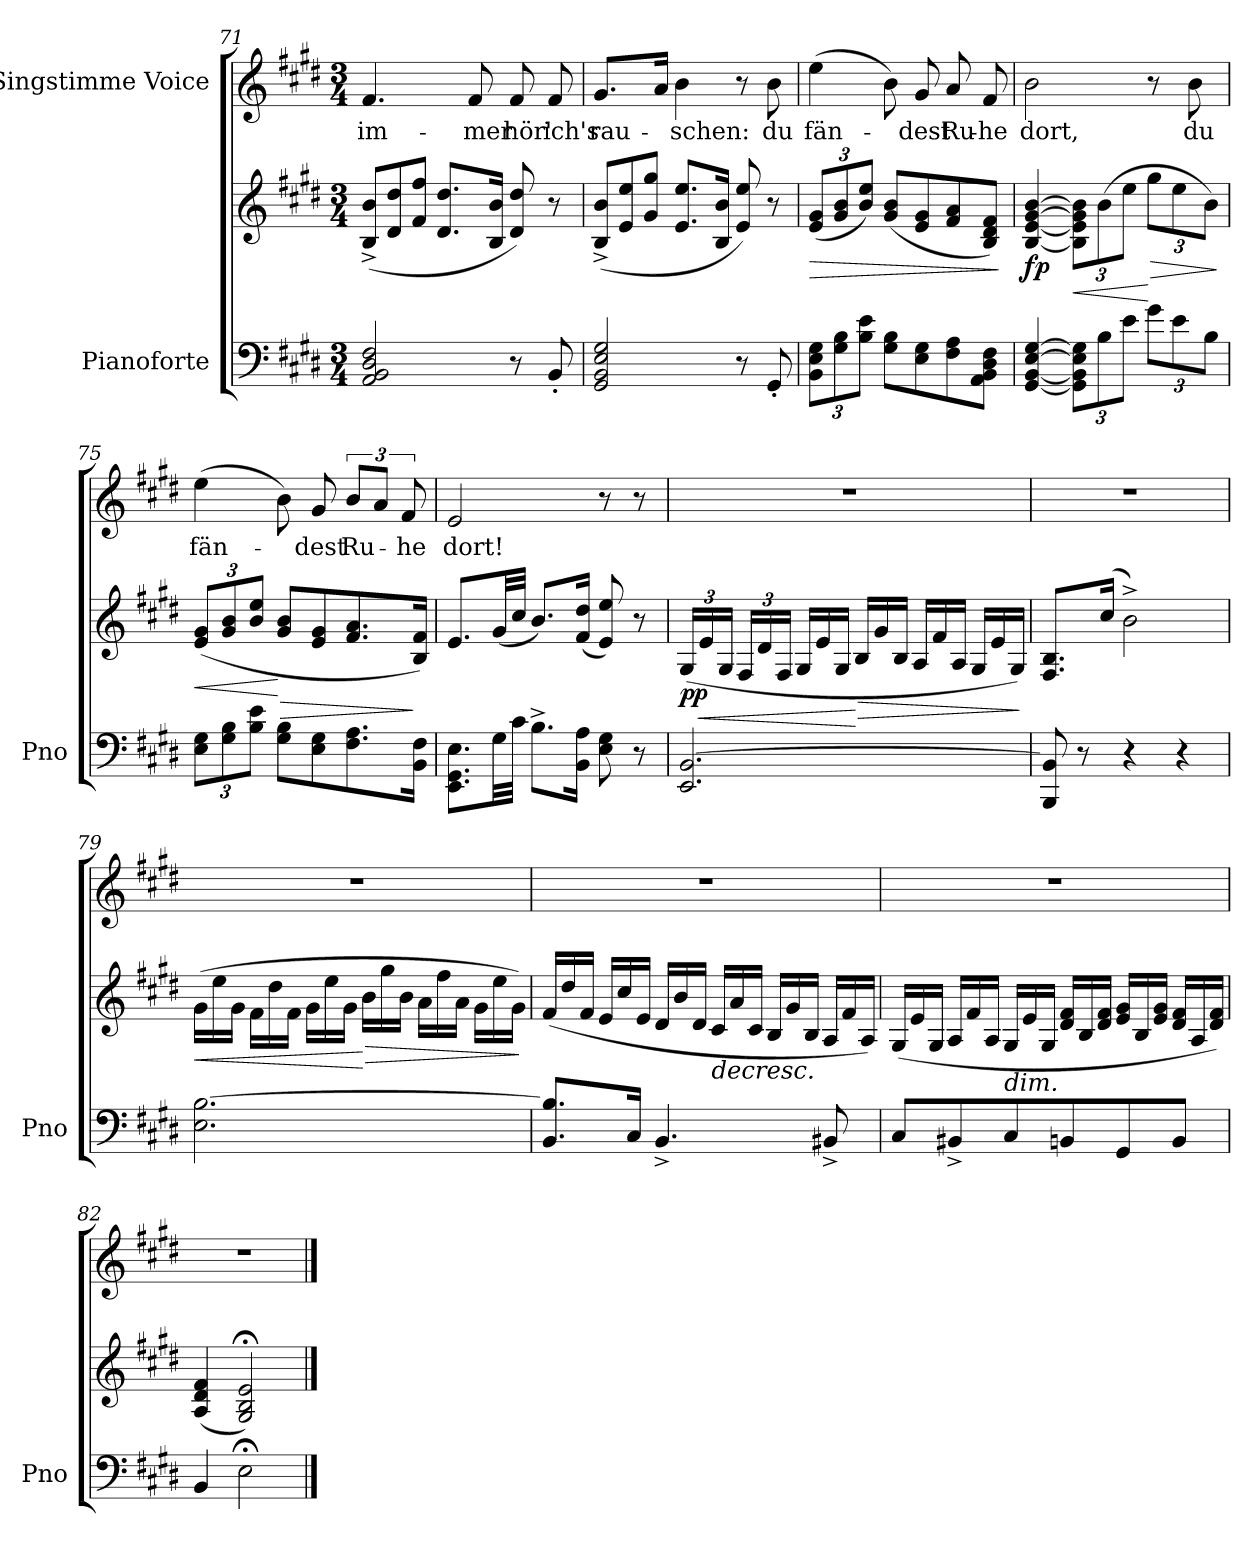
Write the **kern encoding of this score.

**kern	**kern	**dynam	**kern	**text
*part2	*part2	*part2	*part1	*part1
*staff3	*staff2	*staff2/3	*staff1	*staff1
*I"Pianoforte	*	*	*I"Singstimme Voice	*
*I'Pno	*	*	*	*
*clefF4	*clefG2	*	*clefG2	*
*k[f#c#g#d#]	*k[f#c#g#d#]	*	*k[f#c#g#d#]	*
*M3/4	*M3/4	*	*M3/4	*
*	*Xtuplet	*	*	*
=71	=71	=71	=71	=71
!	!	!	!	!LO:LY:b
2AA/ 2BB/ 2D#/ 2F#/	(<12B/^ 12b/^L	.	4.f#/	im-
.	12d#/ 12dd#/	.	.	.
.	12f#/ 12ff#/J	.	.	.
.	8.d#/ 8.dd#/L	.	.	.
!	!	!	!	!LO:LY:b
.	.	.	8f#/	-mer
.	16B/ 16b/Jk	.	.	.
!	!	!	!	!LO:LY:b
8r	8d#/ 8dd#/)	.	8f#/	hör'
!	!	!	!	!LO:LY:b
8BB'/	8r	.	8f#/	ich's
=72	=72	=72	=72	=72
!	!	!	!	!LO:LY:b
2GG#/ 2BB/ 2E/ 2G#/	(<12B/^ 12b/^L	.	8.g#/L	rau-
.	12e/ 12ee/	.	.	.
.	12g#/ 12gg#/J	.	.	.
.	.	.	16a/Jk	.
!	!	!	!	!LO:LY:b
.	8.e/ 8.ee/L	.	4b\	-schen:
.	16B/ 16b/Jk	.	.	.
8r	8e/ 8ee/)	.	8r	.
!	!	!	!	!LO:LY:b
8GG#'/	8r	.	8b\	du
!!LO:LB:g=z
=73	=73	=73	=73	=73
*Xbrackettup	*tuplet	*	*	*
*	*Xbrackettup	*	*	*
!	!	!LO:HP:b	!	!LO:LY:b
12BB\ 12E\ 12G#\L	(<12e/ 12g#/L	>	(>4ee\	fän-
12G#\ 12B\	12g#/ 12b/	.	.	.
12B\ 12e\J	12b/ 12ee/J)	.	.	.
8G#\ 8B\L	(<8g#/ 8b/L	.	8b\)	.
!	!	!	!	!LO:LY:b
8E\ 8G#\	8e/ 8g#/	.	8g#/	-dest
!	!	!	!	!LO:LY:b
8F#\ 8A\	8f#/ 8a/	.	8a/	Ru-
!	!	!	!	!LO:LY:b
8AA\ 8BB\ 8D#\ 8F#\J	8B/ 8d#/ 8f#/J)	.	8f#/	-he
.	.	]	.	.
=74	=74	=74	=74	=74
!	!	!LO:DY:b	!	!LO:LY:b
[4GG#/ [4BB/ [4E/ [4G#/	[4B/ [4e/ [4g#/ [4b/	fp	2b\	dort,
!	!	!LO:HP:b	!	!
12GG#\] 12BB\] 12E\] 12G#\]L	12B\] 12e\] 12g#\] 12b\]L	<	.	.
12B\	(>12b\	.	.	.
12e\J	12ee\J	.	.	.
!	!	!LO:HP:n=1:b	!	!
12g#\L	12gg#\L	[ >	8r	.
12e\	12ee\	.	.	.
!	!	!	!	!LO:LY:b
.	.	.	8b\	du
12B\J	12b\J)	.	.	.
.	.	]	.	.
=75	=75	=75	=75	=75
!	!	!LO:HP:b	!	!LO:LY:b
12E\ 12G#\L	(<12e/ 12g#/L	<	(>4ee\	fän-
12G#\ 12B\	12g#/ 12b/	.	.	.
12B\ 12e\J	12b/ 12ee/J	.	.	.
!	!	!LO:HP:n=1:b	!	!
8G#\ 8B\L	8g#/ 8b/L	[ >	8b\)	.
!	!	!	!	!LO:LY:b
8E\ 8G#\	8e/ 8g#/	.	8g#/	-dest
!	!	!	!	!LO:LY:b
8.F#\ 8.A\	8.f#/ 8.a/	.	12b/L	Ru-
.	.	.	12a/J	.
!	!	!	!	!LO:LY:b
.	.	.	12f#/	-he
16BB\ 16F#\Jk	16B/ 16f#/Jk)	]	.	.
=76	=76	=76	=76	=76
!	!	!	!	!LO:LY:b
8.EE\ 8.GG#\ 8.E\L	8.e/L	.	2e/	dort!
32G#\LL	(<32g#/LL	.	.	.
32c#\JJJ	32cc#/JJJ	.	.	.
8.B^\L	8.b/L)	.	.	.
16BB\ 16A\Jk	(<16f#/ 16dd#/Jk	.	.	.
8E\ 8G#\	8e/ 8ee/)	.	8r	.
8r	8r	.	8r	.
!!LO:LB:g=z
=77	=77	=77	=77	=77
!	!	!LO:DY:b	!	!
2.EE/ [2.BB/	(<24G#/LL	pp	2.r	.
!	!	!LO:HP:b	!	!
.	24e/	<	.	.
.	24G#/JJ	.	.	.
.	24F#/LL	.	.	.
.	24d#/	.	.	.
.	24F#/JJ	.	.	.
*	*Xtuplet	*	*	*
.	24G#/LL	.	.	.
.	24e/	.	.	.
.	24G#/JJ	.	.	.
!	!	!LO:HP:n=1:b	!	!
.	24B/LL	[ >	.	.
.	24g#/	.	.	.
.	24B/JJ	.	.	.
.	24A/LL	.	.	.
.	24f#/	.	.	.
.	24A/JJ	.	.	.
.	24G#/LL	.	.	.
.	24e/	.	.	.
.	24G#/JJ)	.	.	.
.	.	]	.	.
=78	=78	=78	=78	=78
8BBB/ 8BB/]	8.F#/ 8.B/L	.	2.r	.
8r	.	.	.	.
.	(>16cc#/Jk	.	.	.
4r	2b^\)	.	.	.
4r	.	.	.	.
=79	=79	=79	=79	=79
!	!	!LO:HP:b	!	!
2.E\ [2.B\	(>24g#\LL	<	2.r	.
.	24ee\	.	.	.
.	24g#\JJ	.	.	.
.	24f#\LL	.	.	.
.	24dd#\	.	.	.
.	24f#\JJ	.	.	.
.	24g#\LL	.	.	.
.	24ee\	.	.	.
.	24g#\JJ	.	.	.
!	!	!LO:HP:n=1:b	!	!
.	24b\LL	[ >	.	.
.	24gg#\	.	.	.
.	24b\JJ	.	.	.
.	24a\LL	.	.	.
.	24ff#\	.	.	.
.	24a\JJ	.	.	.
.	24g#\LL	.	.	.
.	24ee\	.	.	.
.	24g#\JJ)	.	.	.
.	.	]	.	.
!!LO:LB:g=z
=80	=80	=80	=80	=80
8.BB/ 8.B/]L	(<24f#/LL	.	2.r	.
.	24dd#/	.	.	.
.	24f#/JJ	.	.	.
.	24e/LL	.	.	.
.	24cc#/	.	.	.
16C#/Jk	.	.	.	.
.	24e/JJ	.	.	.
4.BB^/	24d#/LL	.	.	.
.	24b/	.	.	.
.	24d#/JJ	.	.	.
!	!LO:TX:b:i:t=decresc.	!	!	!
.	24c#/LL	.	.	.
.	24a/	.	.	.
.	24c#/JJ	.	.	.
.	24B/LL	.	.	.
.	24g#/	.	.	.
.	24B/JJ	.	.	.
8BB#X^/	24A/LL	.	.	.
.	24f#/	.	.	.
.	24A/JJ)	.	.	.
=81	=81	=81	=81	=81
8C#/L	(<24G#/LL	.	2.r	.
.	24e/	.	.	.
.	24G#/JJ	.	.	.
8BB#X^/	24A/LL	.	.	.
.	24f#/	.	.	.
.	24A/JJ	.	.	.
!	!LO:TX:b:i:t=dim.	!	!	!
8C#/	24G#/LL	.	.	.
.	24e/	.	.	.
.	24G#/JJ	.	.	.
8BBn/	24d#/ 24f#/LL	.	.	.
.	24B/	.	.	.
.	24d#/ 24f#/JJ	.	.	.
8GG#/	24e/ 24g#/LL	.	.	.
.	24B/	.	.	.
.	24e/ 24g#/JJ	.	.	.
8BB/J	24d#/ 24f#/LL	.	.	.
.	24A/	.	.	.
.	24d#/ 24f#/JJ)	.	.	.
=82	=82	=82	=82	=82
4BB/	(<4A/ 4d#/ 4f#/	.	2.r	.
2E;<\	2G#/;< 2B/;< 2e/;<)	.	.	.
==	==	==	==	==
*-	*-	*-	*-	*-
